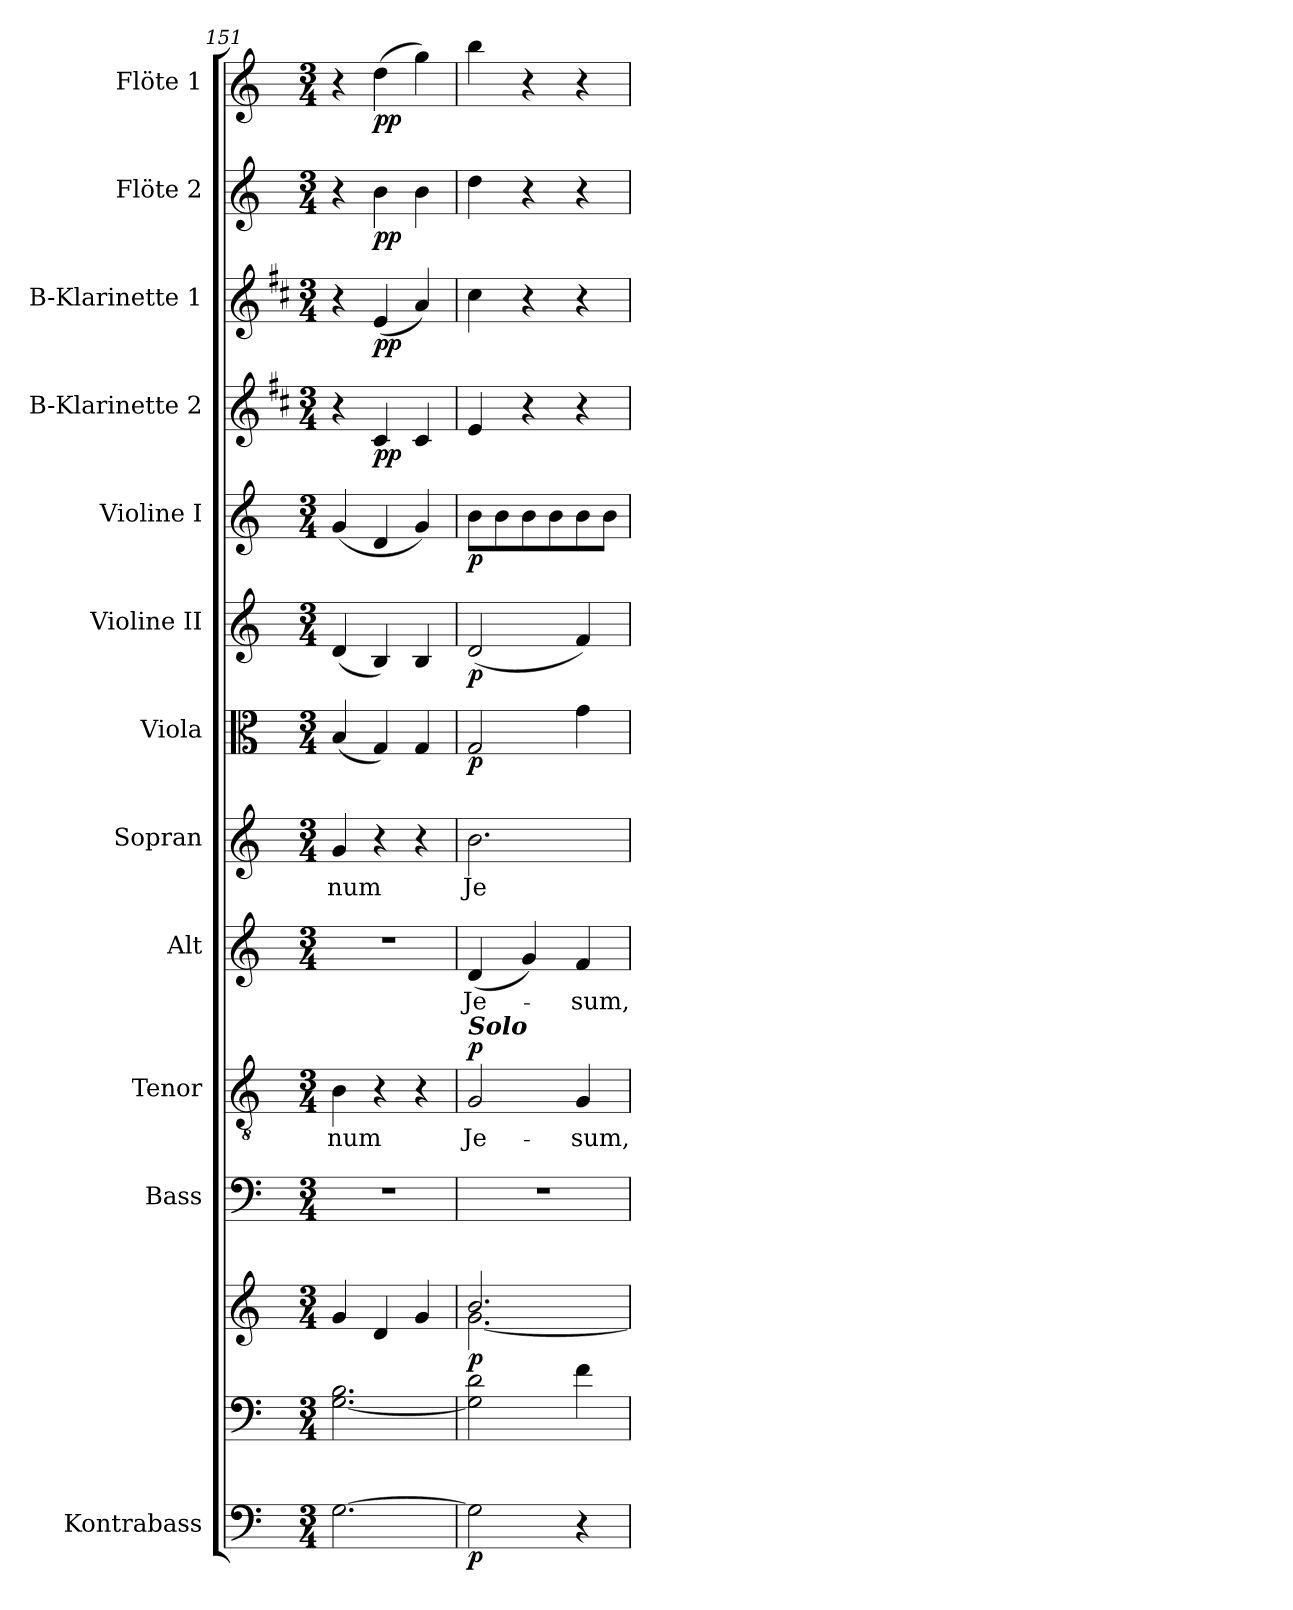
**kern	**dynam	**kern	**kern	**dynam	**kern	**kern	**text	**dynam	**kern	**text	**kern	**text	**kern	**dynam	**kern	**dynam	**kern	**dynam	**kern	**dynam	**kern	**dynam	**kern	**dynam	**kern	**dynam
*part13	*part13	*part12	*part12	*part12	*part11	*part10	*part10	*part10	*part9	*part9	*part8	*part8	*part7	*part7	*part6	*part6	*part5	*part5	*part4	*part4	*part3	*part3	*part2	*part2	*part1	*part1
*staff14	*staff14	*staff13	*staff12	*staff12/13	*staff11	*staff10	*staff10	*staff10	*staff9	*staff9	*staff8	*staff8	*staff7	*staff7	*staff6	*staff6	*staff5	*staff5	*staff4	*staff4	*staff3	*staff3	*staff2	*staff2	*staff1	*staff1
*I"Kontrabass	*	*	*	*	*I"Bass	*I"Tenor	*	*	*I"Alt	*	*I"Sopran	*	*I"Viola	*	*I"Violine II	*	*I"Violine I	*	*I"B-Klarinette 2	*	*I"B-Klarinette 1	*	*I"Flöte 2	*	*I"Flöte 1	*
*I'Kb.	*	*	*	*	*I'B.	*I'T.	*	*	*I'A.	*	*I'S.	*	*I'Vla.	*	*I'Vl. II	*	*I'Vl. I	*	*I'B Kl. 2	*	*I'B Kl. 1	*	*I'Fl. 2	*	*I'Fl. 1	*
*clefF4	*	*clefF4	*clefG2	*	*clefF4	*clefGv2	*	*	*clefG2	*	*clefG2	*	*clefC3	*	*clefG2	*	*clefG2	*	*clefG2	*	*clefG2	*	*clefG2	*	*clefG2	*
*ITrd7c12	*	*	*	*	*	*	*	*	*	*	*	*	*	*	*	*	*	*	*ITrd1c2	*	*ITrd1c2	*	*	*	*	*
*k[]	*	*k[]	*k[]	*	*k[]	*k[]	*	*	*k[]	*	*k[]	*	*k[]	*	*k[]	*	*k[]	*	*k[]	*	*k[]	*	*k[]	*	*k[]	*
*C:	*	*C:	*C:	*	*C:	*C:	*	*	*C:	*	*C:	*	*C:	*	*C:	*	*C:	*	*C:	*	*C:	*	*C:	*	*C:	*
*M3/4	*	*M3/4	*M3/4	*	*M3/4	*M3/4	*	*	*M3/4	*	*M3/4	*	*M3/4	*	*M3/4	*	*M3/4	*	*M3/4	*	*M3/4	*	*M3/4	*	*M3/4	*
=151	=151	=151	=151	=151	=151	=151	=151	=151	=151	=151	=151	=151	=151	=151	=151	=151	=151	=151	=151	=151	=151	=151	=151	=151	=151	=151
!	!	!	!	!	!	!	!LO:LY:b	!	!	!	!	!LO:LY:b	!	!	!	!	!	!	!	!	!	!	!	!	!	!
[2.GG\	.	[<2.G\ 2.B\	4g/	.	2.r	4B\	-num	.	2.r	.	4g/	-num	(<4B/	.	(<4d/	.	(<4g/	.	4r	.	4r	.	4r	.	4r	.
!	!	!	!	!	!	!	!	!	!	!	!	!	!	!	!	!	!	!	!	!LO:DY:b	!	!LO:DY:b	!	!LO:DY:b	!	!LO:DY:b
.	.	.	4d/	.	.	4r	.	.	.	.	4r	.	4G/)	.	4B/)	.	4d/	.	4B/	pp	(<4d/	pp	4b\	pp	(>4dd\	pp
.	.	.	4g/	.	.	4r	.	.	.	.	4r	.	4G/	.	4B/	.	4g/)	.	4B/	.	4g/)	.	4b\	.	4gg\)	.
=152	=152	=152	=152	=152	=152	=152	=152	=152	=152	=152	=152	=152	=152	=152	=152	=152	=152	=152	=152	=152	=152	=152	=152	=152	=152	=152
*	*	*	*^	*	*	*	*	*	*	*	*	*	*	*	*	*	*	*	*	*	*	*	*	*	*	*
!	!	!	!	!	!	!	!LO:TX:a:Bi:t=Solo	!	!	!	!	!	!	!	!	!	!	!	!	!	!	!	!	!	!	!	!
!	!LO:DY:b	!	!	!	!LO:DY:b	!	!	!LO:LY:b	!LO:DY:a	!	!LO:LY:b	!	!LO:LY:b	!	!LO:DY:b	!	!LO:DY:b	!	!LO:DY:b	!	!	!	!	!	!	!	!
2GG\]	p	2G\] 2d\	2.b/	[<2.g\	p	2.r	2G/	Je-	p	(<4d/	Je-	2.b\	Je-	2G/	p	(<2d/	p	8b\L	p	4d/	.	4b\	.	4dd\	.	4bb\	.
.	.	.	.	.	.	.	.	.	.	.	.	.	.	.	.	.	.	8b\	.	.	.	.	.	.	.	.	.
.	.	.	.	.	.	.	.	.	.	4g/)	.	.	.	.	.	.	.	8b\	.	4r	.	4r	.	4r	.	4r	.
.	.	.	.	.	.	.	.	.	.	.	.	.	.	.	.	.	.	8b\	.	.	.	.	.	.	.	.	.
!	!	!	!	!	!	!	!	!LO:LY:b	!	!	!LO:LY:b	!	!	!	!	!	!	!	!	!	!	!	!	!	!	!	!
4r	.	4f\	.	.	.	.	4G/	-sum,	.	4f/	-sum,	.	.	4g\	.	4f/)	.	8b\	.	4r	.	4r	.	4r	.	4r	.
.	.	.	.	.	.	.	.	.	.	.	.	.	.	.	.	.	.	8b\J	.	.	.	.	.	.	.	.	.
*	*	*	*v	*v	*	*	*	*	*	*	*	*	*	*	*	*	*	*	*	*	*	*	*	*	*	*	*
=	=	=	=	=	=	=	=	=	=	=	=	=	=	=	=	=	=	=	=	=	=	=	=	=	=	=
*-	*-	*-	*-	*-	*-	*-	*-	*-	*-	*-	*-	*-	*-	*-	*-	*-	*-	*-	*-	*-	*-	*-	*-	*-	*-	*-
